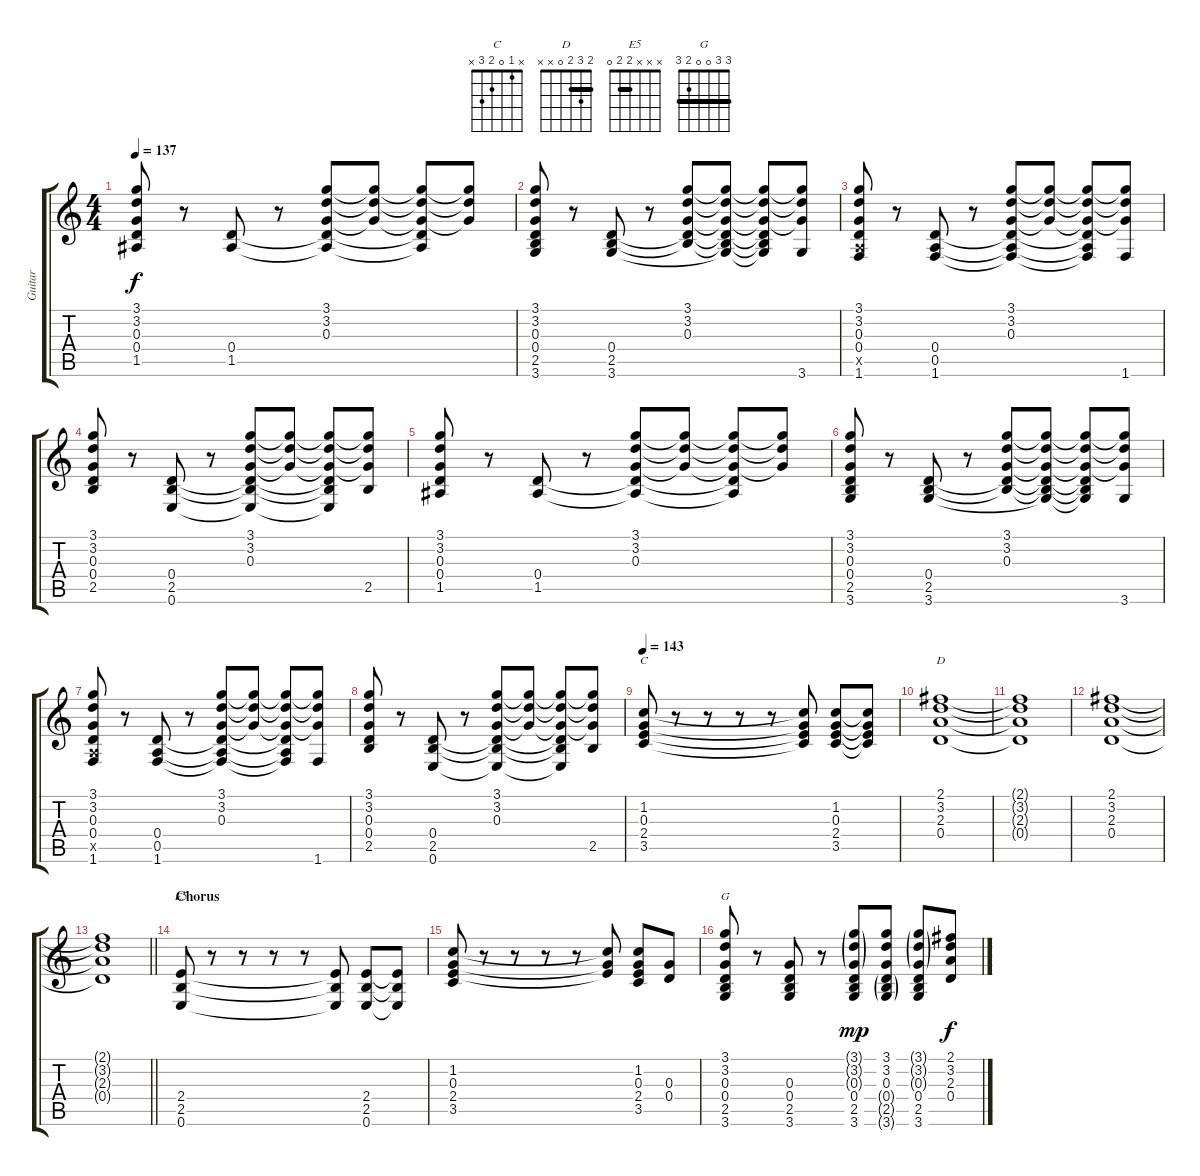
\track ("Guitar" "Guitar") {instrument acousticguitarsteel}
\staff {score tabs}
\tuning (E4 B3 G3 D3 A2 E2) {hide}
\chord ("C" x 1 0 2 3 x)
\chord ("D" 2 3 2 0 x x) {barre 2}
\chord ("E5" x x x 2 2 0) {barre 2}
\chord ("G" 3 3 0 0 2 3) {barre 3}
\ts (4 4)
\tempo 137
\clef g2
\ks c
(3.1 3.2 0.3 0.4 1.5).8{dy f} r.8 (0.4 1.5).8 r.8 (3.1 3.2 0.3 0.4{t} 1.5{t}).8 (3.1{t} 3.2{t} 0.3{t}).8 (3.1{t} 3.2{t} 0.3{t} 0.4{t} 1.5{t}).8 (3.1{t} 3.2{t} 0.3{t}).8 |
(3.1 3.2 0.3 0.4 2.5 3.6).8 r.8 (0.4 2.5 3.6).8 r.8 (3.1 3.2 0.3 0.4{t} 2.5{t}).8 (3.1{t} 3.2{t} 0.3{t} 0.4{t} 2.5{t} 3.6{t}).8 (3.1{t} 3.2{t} 0.3{t} 0.4{t} 2.5{t} 3.6{t}).8 (3.1{t} 3.2{t} 0.3{t} 3.6).8 |
(3.1 3.2 0.3 0.4 0.5{x} 1.6).8 r.8 (0.4 0.5 1.6).8 r.8 (3.1 3.2 0.3 0.4{t} 0.5{t} 1.6{t}).8 (3.1{t} 3.2{t} 0.3{t}).8 (3.1{t} 3.2{t} 0.3{t} 0.4{t} 0.5{t} 1.6{t}).8 (3.1{t} 3.2{t} 0.3{t} 1.6).8 |
(3.1 3.2 0.3 0.4 2.5).8 r.8 (0.4 2.5 0.6).8 r.8 (3.1 3.2 0.3 0.4{t} 2.5{t} 0.6{t}).8 (3.1{t} 3.2{t} 0.3{t}).8 (3.1{t} 3.2{t} 0.3{t} 0.4{t} 2.5{t} 0.6{t}).8 (3.1{t} 3.2{t} 0.3{t} 2.5).8 |
(3.1 3.2 0.3 0.4 1.5).8 r.8 (0.4 1.5).8 r.8 (3.1 3.2 0.3 0.4{t} 1.5{t}).8 (3.1{t} 3.2{t} 0.3{t}).8 (3.1{t} 3.2{t} 0.3{t} 0.4{t} 1.5{t}).8 (3.1{t} 3.2{t} 0.3{t}).8 |
(3.1 3.2 0.3 0.4 2.5 3.6).8 r.8 (0.4 2.5 3.6).8 r.8 (3.1 3.2 0.3 0.4{t} 2.5{t}).8 (3.1{t} 3.2{t} 0.3{t} 0.4{t} 2.5{t} 3.6{t}).8 (3.1{t} 3.2{t} 0.3{t} 0.4{t} 2.5{t} 3.6{t}).8 (3.1{t} 3.2{t} 0.3{t} 3.6).8 |
(3.1 3.2 0.3 0.4 0.5{x} 1.6).8 r.8 (0.4 0.5 1.6).8 r.8 (3.1 3.2 0.3 0.4{t} 0.5{t} 1.6{t}).8 (3.1{t} 3.2{t} 0.3{t}).8 (3.1{t} 3.2{t} 0.3{t} 0.4{t} 0.5{t} 1.6{t}).8 (3.1{t} 3.2{t} 0.3{t} 1.6).8 |
(3.1 3.2 0.3 0.4 2.5).8 r.8 (0.4 2.5 0.6).8 r.8 (3.1 3.2 0.3 0.4{t} 2.5{t} 0.6{t}).8 (3.1{t} 3.2{t} 0.3{t}).8 (3.1{t} 3.2{t} 0.3{t} 0.4{t} 2.5{t} 0.6{t}).8 (3.1{t} 3.2{t} 0.3{t} 2.5).8 |
\tempo 143
(1.2 0.3 2.4 3.5).8{ch "C"} r.8 r.8 r.8 r.8 (1.2{t} 0.3{t} 2.4{t} 3.5{t}).8 (1.2 0.3 2.4 3.5).8 (1.2{t} 0.3{t} 2.4{t} 3.5{t}).8 |
(2.1 3.2 2.3 0.4).1{ch "D"} |
(2.1{t} 3.2{t} 2.3{t} 0.4{t}).1 |
(2.1 3.2 2.3 0.4).1 |
\barLineRight lightlight
(2.1{t} 3.2{t} 2.3{t} 0.4{t}).1 |
\section ("" "Chorus")
(2.4 2.5 0.6).8{ch "E5"} r.8 r.8 r.8 r.8 (2.4{t} 2.5{t} 0.6{t}).8 (2.4 2.5 0.6).8 (2.4{t} 2.5{t} 0.6{t}).8 |
(1.2 0.3 2.4 3.5).8 r.8 r.8 r.8 r.8 (1.2{t} 0.3{t} 2.4{t}).8 (1.2 0.3 2.4 3.5).8 (0.3 0.4).8 |
(3.1 3.2 0.3 0.4 2.5 3.6).8{ch "G"} r.8 (0.3 0.4 2.5 3.6).8 r.8 (3.1{g} 3.2{g} 0.3{g} 0.4 2.5 3.6).8{dy mp} (3.1 3.2 0.3 0.4{g} 2.5{g} 3.6{g}).8 (3.1{g} 3.2{g} 0.3{g} 0.4 2.5 3.6).8 (2.1 3.2 2.3 0.4).8{dy f}
